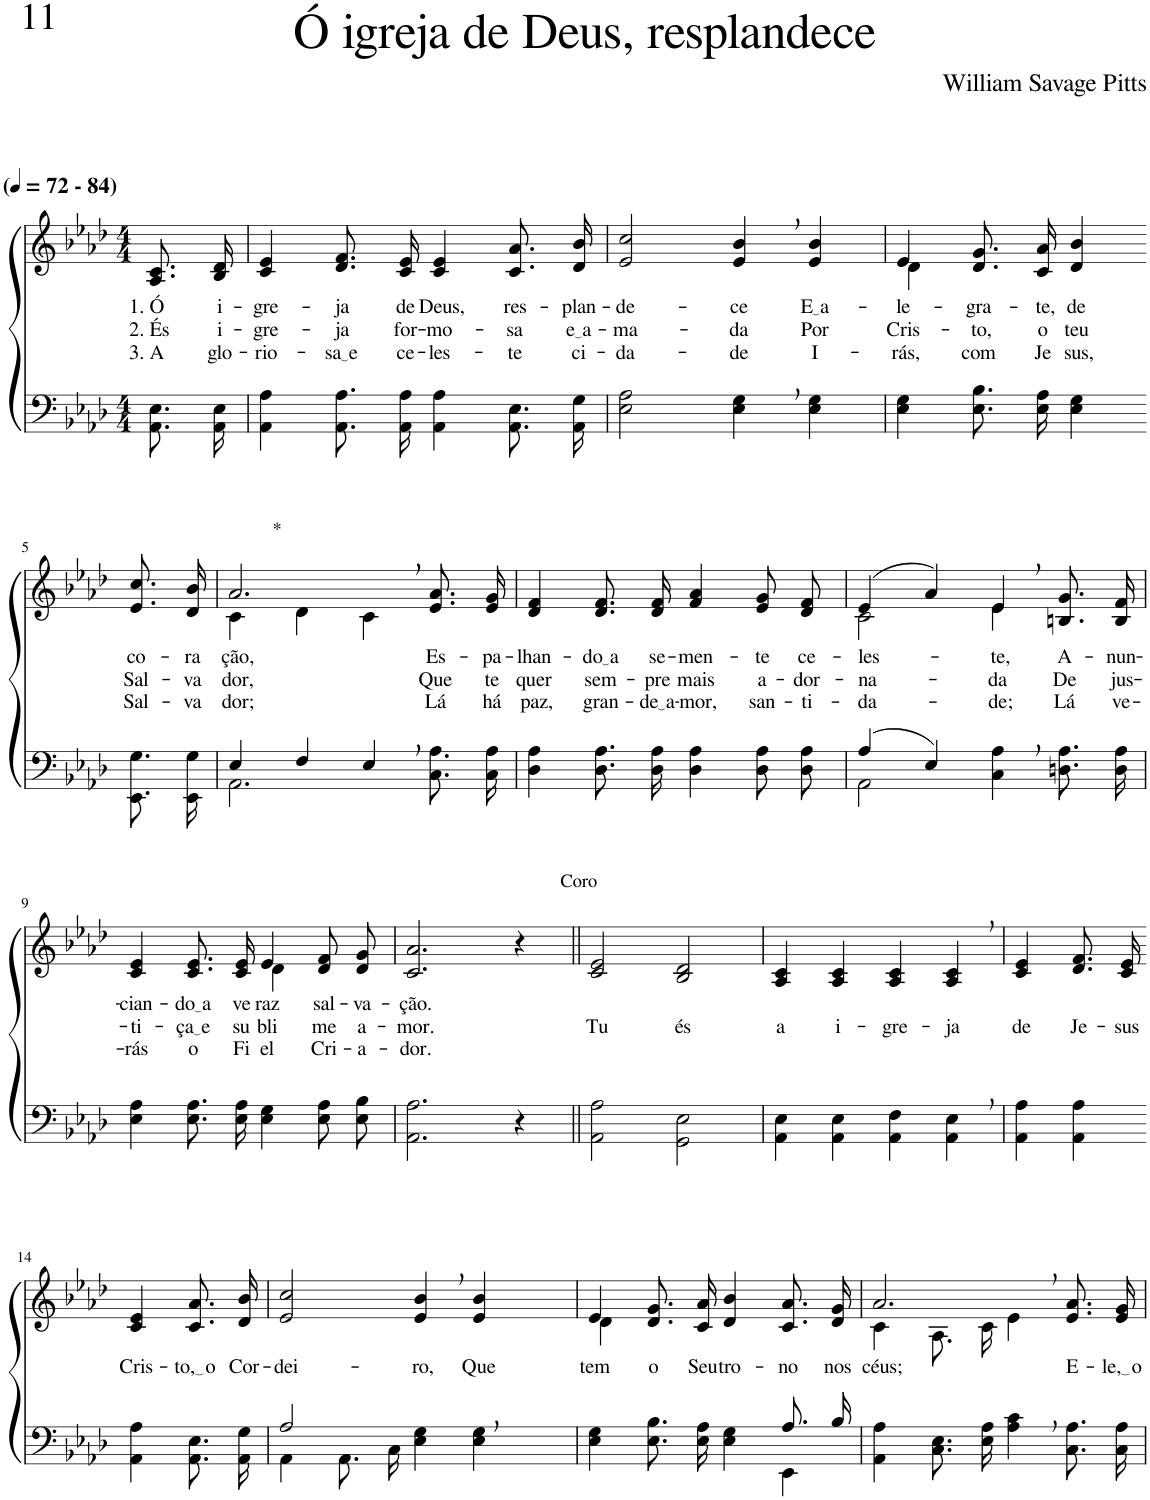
**kern	**kern	**text	**text	**text
*part2	*part1	*part1	*part1	*part1
*staff2	*staff1	*staff1	*staff1	*staff1
*I"Parte III e IV	*I"Parte I e II	*	*	*
*clefF4	*clefG2	*	*	*
*Trd-1c-2	*Trd-1c-2	*	*	*
*k[b-e-a-d-]	*k[b-e-a-d-]	*	*	*
*M4/4	*M4/4	*	*	*
*MM72	*MM72	*	*	*
=1	=1	=1	=1	=1
!	!LO:TX:a:B:t=(	!	!	!
!	!LO:TX:a:B:t=- 84)	!	!	!
!	!	!LO:LY:b	!LO:LY:b	!LO:LY:b
8.AA-/ 8.E-/L	8.A-/ 8.c/L	1. Ó	2. És	3. A
!	!	!LO:LY:b	!LO:LY:b	!LO:LY:b
16AA-/ 16E-/Jk	16B-/ 16d-/Jk	i-	i-	glo-
=2	=2	=2	=2	=2
!	!	!LO:LY:b	!LO:LY:b	!LO:LY:b
4AA-\ 4A-\	4c/ 4e-/	-gre-	-gre-	-rio-
!	!	!LO:LY:b	!LO:LY:b	!LO:LY:b
8.AA-\ 8.A-\L	8.d-/ 8.f/L	-ja	-ja	sa e
!	!	!LO:LY:b	!LO:LY:b	!LO:LY:b
16AA-\ 16A-\Jk	16c/ 16e-/Jk	de	for-	ce-
!	!	!LO:LY:b	!LO:LY:b	!LO:LY:b
4AA-\ 4A-\	4c/ 4e-/	Deus,	-mo-	-les-
!	!	!LO:LY:b	!LO:LY:b	!LO:LY:b
8.AA-\ 8.E-\L	8.c/ 8.a-/L	res-	-sa	-te
!	!	!LO:LY:b	!LO:LY:b	!LO:LY:b
16AA-\ 16G\Jk	16d-/ 16b-/Jk	-plan-	e a	ci-
=3	=3	=3	=3	=3
!	!	!LO:LY:b	!LO:LY:b	!LO:LY:b
2E-\ 2A-\	2e-/ 2cc/	-de-	-ma-	-da-
!	!	!LO:LY:b	!LO:LY:b	!LO:LY:b
4E-\, 4G\,	4e-/, 4b-/,	-ce	-da	-de
!	!	!LO:LY:b	!LO:LY:b	!LO:LY:b
4E-\ 4G\	4e-/ 4b-/	E a	Por	I-
=4	=4	=4	=4	=4
!	!	!LO:LY:b	!LO:LY:b	!LO:LY:b
*	*^	*	*	*
4E-\ 4G\	4e-/	4d-\	le-	Cris-	-rás,
!	!	!	!LO:LY:b	!LO:LY:b	!LO:LY:b
8.E-\ 8.B-\L	8.d-/ 8.g/L	2ryy	-gra-	-to,	com
!	!	!	!LO:LY:b	!LO:LY:b	!LO:LY:b
16E-\ 16A-\Jk	16c/ 16a-/Jk	.	-te,	o	Je
!	!	!	!LO:LY:b	!LO:LY:b	!LO:LY:b
4E-\ 4G\	4d-/ 4b-/	.	de	teu	sus,
*	*v	*v	*	*	*
!!LO:LB:g=z
=5-	=5-	=5-	=5-	=5-
!	!	!LO:LY:b	!LO:LY:b	!LO:LY:b
8.EE-/ 8.G/L	8.e-/ 8.cc/L	co-	Sal-	Sal-
!	!	!LO:LY:b	!LO:LY:b	!LO:LY:b
16EE-/ 16G/Jk	16d-/ 16b-/Jk	-ra-	-va-	-va-
=6	=6	=6	=6	=6
*^	*^	*	*	*
!	!	!LO:TX:a:t=*	!	!	!	!
!	!	!	!	!LO:LY:b	!LO:LY:b	!LO:LY:b
4E-/	2.AA-\	2.a-,/	4c\	-ção,	-dor,	-dor;
4F/	.	.	4d-\	.	.	.
4E-,/	.	.	4c\	.	.	.
!	!	!	!	!LO:LY:b	!LO:LY:b	!LO:LY:b
4ryy	8.C\ 8.A-\L	8.e-/ 8.a-/L	4ryy	Es-	Que	Lá
!	!	!	!	!LO:LY:b	!LO:LY:b	!LO:LY:b
.	16C\ 16A-\Jk	16e-/ 16g/Jk	.	-pa-	te	há
*	*	*v	*v	*	*	*
=7	=7	=7	=7	=7	=7
!	!	!	!LO:LY:b	!LO:LY:b	!LO:LY:b
*v	*v	*	*	*	*
4D-\ 4A-\	4d-/ 4f/	-lhan-	quer	paz,
!	!	!LO:LY:b	!LO:LY:b	!LO:LY:b
8.D-\ 8.A-\L	8.d-/ 8.f/L	do a	sem-	gran-
!	!	!LO:LY:b	!LO:LY:b	!LO:LY:b
16D-\ 16A-\Jk	16d-/ 16f/Jk	se-	-pre	de a
!	!	!LO:LY:b	!LO:LY:b	!LO:LY:b
4D-\ 4A-\	4f/ 4a-/	-men-	mais	-mor,
!	!	!LO:LY:b	!LO:LY:b	!LO:LY:b
8D-\ 8A-\L	8e-/ 8g/L	-te	a-	san-
!	!	!LO:LY:b	!LO:LY:b	!LO:LY:b
8D-\ 8A-\J	8d-/ 8f/J	ce-	-dor-	-ti-
=8	=8	=8	=8	=8
*^	*	*	*	*
!	!	!	!LO:LY:b	!LO:LY:b	!LO:LY:b
*	*	*^	*	*	*
(4A-/	2AA-\	(4e-/	2c\	-les-	-na-	-da-
4E-/)	.	4a-/)	.	.	.	.
!	!	!	!	!LO:LY:b	!LO:LY:b	!LO:LY:b
4C\, 4A-\,	2ryy	4e-,/	4e-\	te,	da	de;
!	!	!	!	!LO:LY:b	!LO:LY:b	!LO:LY:b
8.Dn\ 8.A-\L	.	8.Bn/ 8.g/L	4ryy	A-	De	Lá
!	!	!	!	!LO:LY:b	!LO:LY:b	!LO:LY:b
16D\ 16A-\Jk	.	16B/ 16f/Jk	.	nun-	jus-	ve-
*v	*v	*	*	*	*	*
!!LO:LB:g=z	!!
=9	=9	=9	=9	=9	=9
!	!	!	!LO:LY:b	!LO:LY:b	!LO:LY:b
4E-\ 4A-\	4c/ 4e-/	2ryy	-cian-	-ti-	-rás
!	!	!	!LO:LY:b	!LO:LY:b	!LO:LY:b
8.E-\ 8.A-\L	8.c/ 8.e-/L	.	do a	ça e	o
!	!	!	!LO:LY:b	!LO:LY:b	!LO:LY:b
16E-\ 16A-\Jk	16c/ 16e-/Jk	.	ve-	su-	Fi
!	!	!	!LO:LY:b	!LO:LY:b	!LO:LY:b
4E-\ 4G\	4e-/	4d-\	-raz	-bli-	el
!	!	!	!LO:LY:b	!LO:LY:b	!LO:LY:b
8E-\ 8A-\L	8d-/ 8f/L	4ryy	sal-	-me	Cri-
!	!	!	!LO:LY:b	!LO:LY:b	!LO:LY:b
8E-\ 8B-\J	8d-/ 8g/J	.	-va-	a-	-a-
*	*v	*v	*	*	*
=10	=10	=10	=10	=10
!	!	!LO:LY:b	!LO:LY:b	!LO:LY:b
2.AA-\ 2.A-\	2.c/ 2.a-/	-ção.	-mor.	-dor.
!	!LO:TX:a:t=Coro	!	!	!
4r	4r	.	.	.
=11||	=11||	=11||	=11||	=11||
!	!	!	!LO:LY:b	!
2AA-\ 2A-\	2c/ 2e-/	.	Tu	.
!	!	!	!LO:LY:b	!
2GG\ 2E-\	2B-/ 2d-/	.	és	.
=12	=12	=12	=12	=12
!	!	!	!LO:LY:b	!
4AA-\ 4E-\	4A-/ 4c/	.	a	.
!	!	!	!LO:LY:b	!
4AA-\ 4E-\	4A-/ 4c/	.	i-	.
!	!	!	!LO:LY:b	!
4AA-\ 4F\	4A-/ 4c/	.	-gre-	.
!	!	!	!LO:LY:b	!
4AA-\, 4E-\,	4A-/, 4c/,	.	-ja	.
=13	=13	=13	=13	=13
!	!	!	!LO:LY:b	!
4AA-\ 4A-\	4c/ 4e-/	.	de	.
!	!	!	!LO:LY:b	!
4AA-\ 4A-\	8.d-/ 8.f/L	.	Je-	.
!	!	!	!LO:LY:b	!
.	16c/ 16e-/Jk	.	-sus	.
!!LO:LB:g=z
=14-	=14-	=14-	=14-	=14-
!	!	!LO:LY:b	!	!
4AA-\ 4A-\	4c/ 4e-/	Cris-	.	.
!	!	!LO:LY:b	!	!
8.AA-\ 8.E-\L	8.c/ 8.a-/L	to, o	.	.
!	!	!LO:LY:b	!	!
16AA-\ 16G\Jk	16d-/ 16b-/Jk	Cor-	.	.
=15	=15	=15	=15	=15
*^	*	*	*	*
!	!	!	!LO:LY:b	!	!
2A-/	4AA-\	2e-/ 2cc/	-dei-	.	.
.	8.AA-\L	.	.	.	.
.	16C\Jk	.	.	.	.
!	!	!	!LO:LY:b	!	!
2ryy	4E-\ 4G\	4e-/, 4b-/,	-ro,	.	.
!	!	!	!LO:LY:b	!	!
.	4E-\ 4G\	4e-/ 4b-/	Que	.	.
=16	=16	=16	=16	=16	=16
*	*	*^	*	*	*
!	!	!	!	!LO:LY:b	!	!
2.ryy	4E-\ 4G\	4e-/	4d-\	tem	.	.
!	!	!	!	!LO:LY:b	!	!
.	8.E-\ 8.B-\L	8.d-/ 8.g/L	2.ryy	o	.	.
!	!	!	!	!LO:LY:b	!	!
.	16E-\ 16A-\Jk	16c/ 16a-/Jk	.	Seu	.	.
!	!	!	!	!LO:LY:b	!	!
.	4E-\ 4G\	4d-/ 4b-/	.	tro-	.	.
!	!	!	!	!LO:LY:b	!	!
8.A-/L	4EE-\	8.c/ 8.a-/L	.	-no	.	.
!	!	!	!	!LO:LY:b	!	!
16B-/Jk	.	16d-/ 16g/Jk	.	nos	.	.
*v	*v	*	*	*	*	*
=17	=17	=17	=17	=17	=17
!	!	!	!LO:LY:b	!	!
4AA-\ 4A-\	2.a-,/	4c\	céus;	.	.
8.C\ 8.E-\L	.	8.A-\L	.	.	.
16E-\ 16A-\Jk	.	16c\Jk	.	.	.
4A-\, 4c\,	.	4e-\	.	.	.
!	!	!	!LO:LY:b	!	!
8.C\ 8.A-\L	8.e-/ 8.a-/L	4ryy	E-	.	.
!	!	!	!LO:LY:b	!	!
16C\ 16A-\Jk	16e-/ 16g/Jk	.	le, o	.	.
*	*v	*v	*	*	*
=	=	=	=	=
*-	*-	*-	*-	*-
